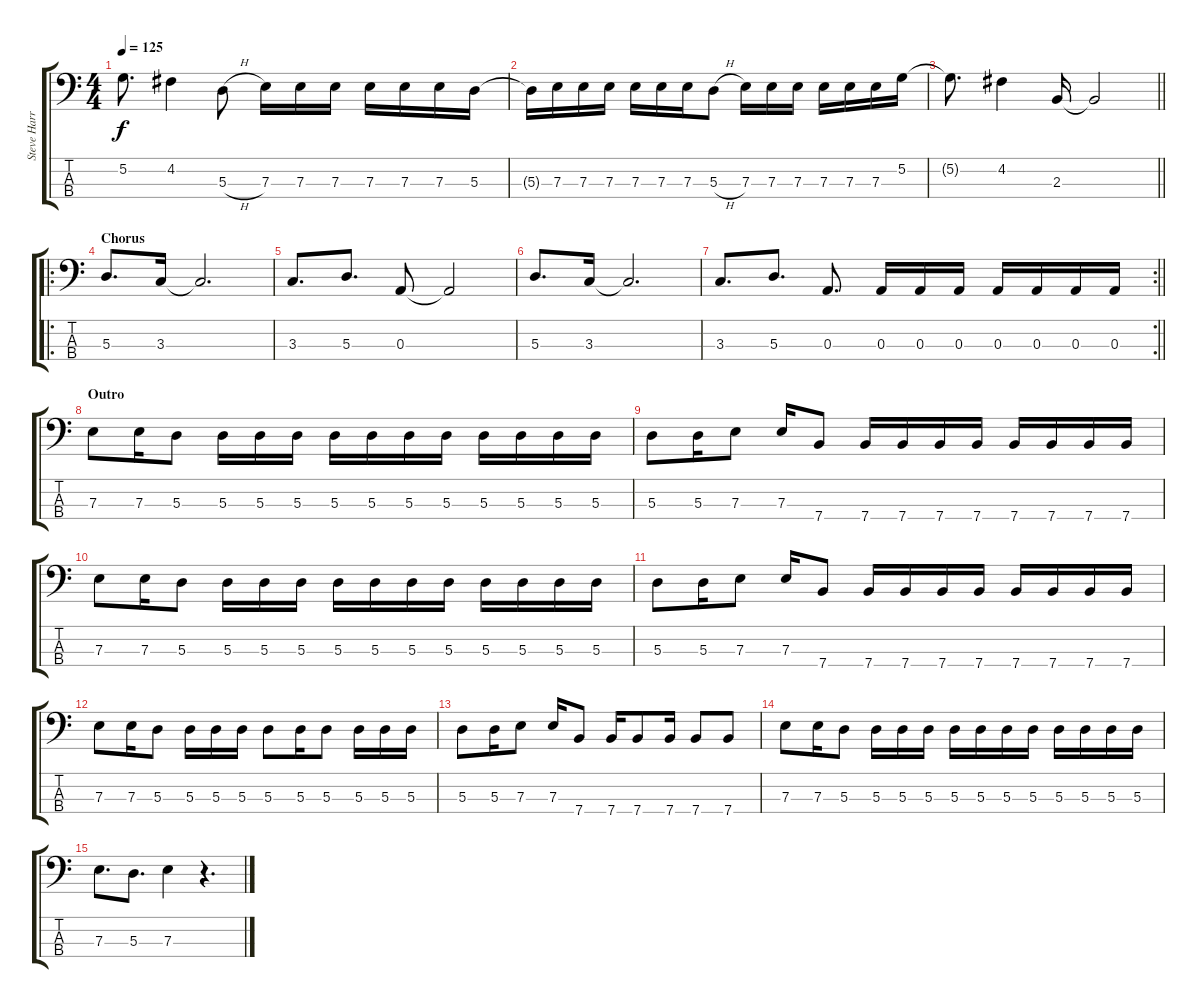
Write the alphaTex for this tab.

\track ("Steve Harris" "Steve Harr") {instrument electricbassfinger}
\staff {score tabs}
\tuning (G2 D2 A1 E1) {hide}
\ts (4 4)
\tempo 125
\clef f4
\ks c
5.2{t}.8{d dy f} 4.2.4 5.3{h}.8 7.3.16 7.3.16 7.3.16 7.3.16 7.3.16 7.3.16 5.3.16 |
5.3{t}.16 7.3.16 7.3.16 7.3.16 7.3.16 7.3.16 7.3.16 5.3{h}.8 7.3.16 7.3.16 7.3.16 7.3.16 7.3.16 7.3.16 5.2.16 |
\barLineRight lightlight
5.2{t}.8{d} 4.2.4 2.3.16 2.3{t}.2 |
\ro
\section ("" "Chorus")
5.3.8{d} 3.3.16 3.3{t}.2{d} |
3.3.8{d} 5.3.8{d} 0.3.8 0.3{t}.2 |
5.3.8{d} 3.3.16 3.3{t}.2{d} |
\rc 2
\barLineRight lightlight
3.3.8{d} 5.3.8{d} 0.3.8{d} 0.3.16 0.3.16 0.3.16 0.3.16 0.3.16 0.3.16 0.3.16 |
\section ("" "Outro")
7.3.8 7.3.16 5.3.8 5.3.16 5.3.16 5.3.16 5.3.16 5.3.16 5.3.16 5.3.16 5.3.16 5.3.16 5.3.16 5.3.16 |
5.3.8 5.3.16 7.3.8 7.3.16 7.4.8 7.4.16 7.4.16 7.4.16 7.4.16 7.4.16 7.4.16 7.4.16 7.4.16 |
7.3.8 7.3.16 5.3.8 5.3.16 5.3.16 5.3.16 5.3.16 5.3.16 5.3.16 5.3.16 5.3.16 5.3.16 5.3.16 5.3.16 |
5.3.8 5.3.16 7.3.8 7.3.16 7.4.8 7.4.16 7.4.16 7.4.16 7.4.16 7.4.16 7.4.16 7.4.16 7.4.16 |
7.3.8 7.3.16 5.3.8 5.3.16 5.3.16 5.3.16 5.3.8 5.3.16 5.3.8 5.3.16 5.3.16 5.3.16 |
5.3.8 5.3.16 7.3.8 7.3.16 7.4.8 7.4.16 7.4.8 7.4.16 7.4.8 7.4.8 |
7.3.8 7.3.16 5.3.8 5.3.16 5.3.16 5.3.16 5.3.16 5.3.16 5.3.16 5.3.16 5.3.16 5.3.16 5.3.16 5.3.16 |
7.3.8{d} 5.3.8{d} 7.3.4 r.4{d}
